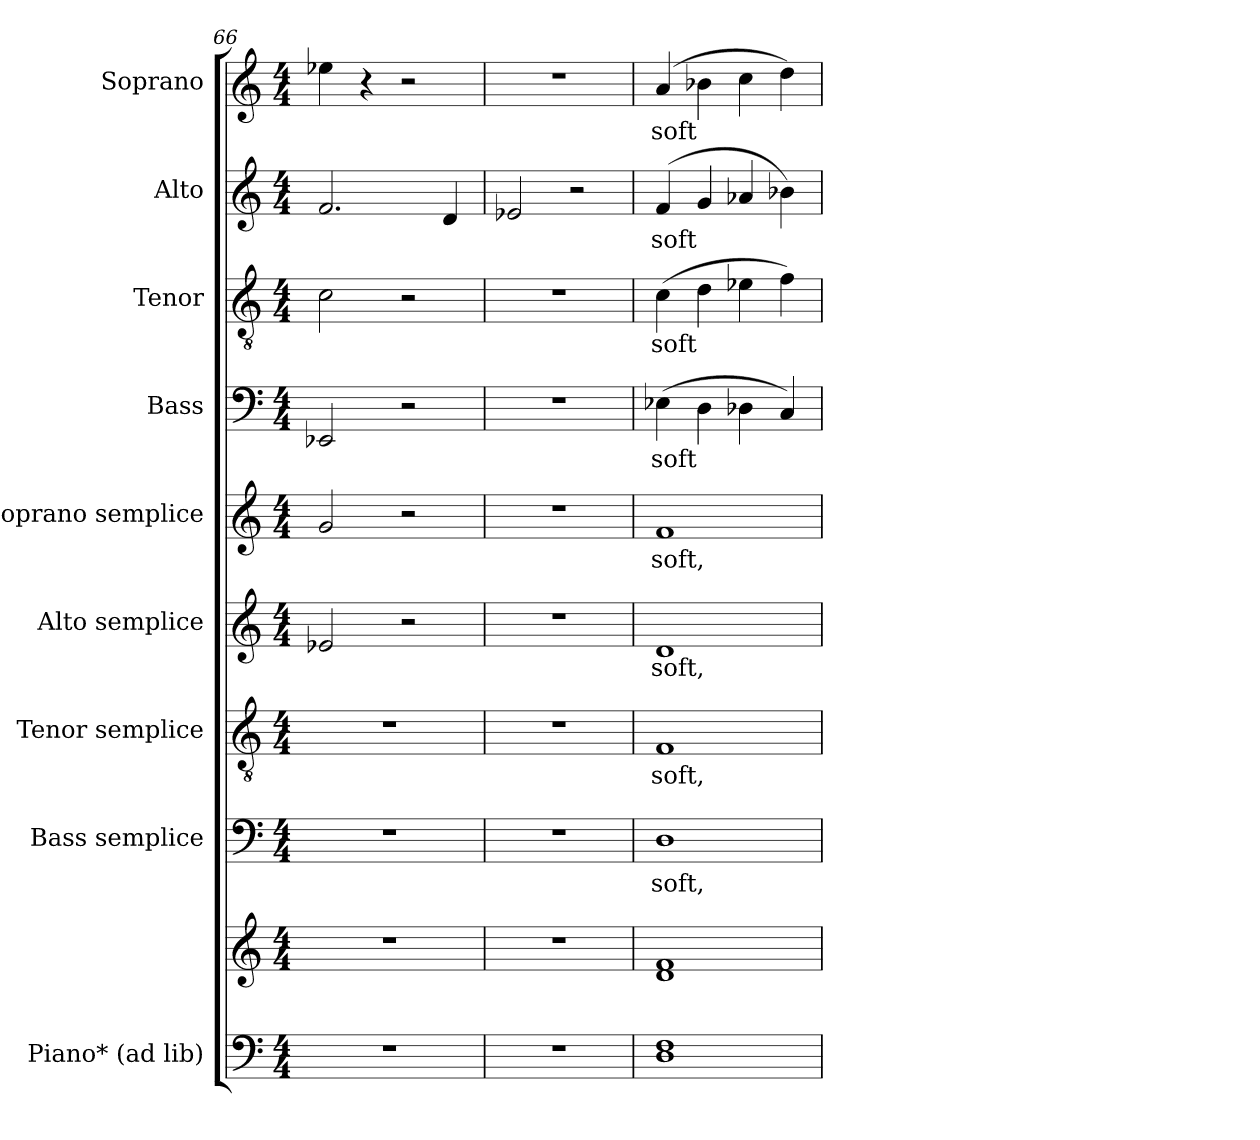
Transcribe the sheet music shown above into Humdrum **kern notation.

**kern	**kern	**kern	**text	**kern	**text	**kern	**text	**kern	**text	**kern	**text	**kern	**text	**kern	**text	**kern	**text
*part9	*part9	*part8	*part8	*part7	*part7	*part6	*part6	*part5	*part5	*part4	*part4	*part3	*part3	*part2	*part2	*part1	*part1
*staff10	*staff9	*staff8	*staff8	*staff7	*staff7	*staff6	*staff6	*staff5	*staff5	*staff4	*staff4	*staff3	*staff3	*staff2	*staff2	*staff1	*staff1
*I"Piano* (ad lib)	*	*I"Bass semplice	*	*I"Tenor semplice	*	*I"Alto semplice	*	*I"Soprano semplice	*	*I"Bass	*	*I"Tenor	*	*I"Alto	*	*I"Soprano	*
*	*	*I'B.	*	*I'T.	*	*I'A.	*	*I'S.	*	*I'B.	*	*I'T.	*	*I'A.	*	*I'S.	*
*clefF4	*clefG2	*clefF4	*	*clefGv2	*	*clefG2	*	*clefG2	*	*clefF4	*	*clefGv2	*	*clefG2	*	*clefG2	*
*	*	*	*	*ITrd7c12	*	*	*	*	*	*	*	*ITrd7c12	*	*	*	*	*
*k[]	*k[]	*k[]	*	*k[]	*	*k[]	*	*k[]	*	*k[]	*	*k[]	*	*k[]	*	*k[]	*
*C:	*C:	*C:	*	*C:	*	*C:	*	*C:	*	*C:	*	*C:	*	*C:	*	*C:	*
*M4/4	*M4/4	*M4/4	*	*M4/4	*	*M4/4	*	*M4/4	*	*M4/4	*	*M4/4	*	*M4/4	*	*M4/4	*
=66	=66	=66	=66	=66	=66	=66	=66	=66	=66	=66	=66	=66	=66	=66	=66	=66	=66
1r	1r	1r	.	1r	.	2e-Xi/	.	2gi/	.	2EE-Xi/	.	2Ci\	.	2.fi/	.	4ee-Xi\	.
.	.	.	.	.	.	.	.	.	.	.	.	.	.	.	.	4r	.
.	.	.	.	.	.	2r	.	2r	.	2r	.	2r	.	.	.	2r	.
.	.	.	.	.	.	.	.	.	.	.	.	.	.	4di/	.	.	.
=67	=67	=67	=67	=67	=67	=67	=67	=67	=67	=67	=67	=67	=67	=67	=67	=67	=67
1r	1r	1r	.	1r	.	1r	.	1r	.	1r	.	1r	.	2e-Xi/	.	1r	.
.	.	.	.	.	.	.	.	.	.	.	.	.	.	2r	.	.	.
=68	=68	=68	=68	=68	=68	=68	=68	=68	=68	=68	=68	=68	=68	=68	=68	=68	=68
!	!	!	!LO:LY:b:color=#000000	!	!	!	!	!	!	!	!	!	!	!	!	!	!
!	!	!	!	!	!LO:LY:b:color=#000000	!	!	!	!	!	!	!	!	!	!	!	!
!	!	!	!	!	!	!	!LO:LY:b:color=#000000	!	!	!	!	!	!	!	!	!	!
!	!	!	!	!	!	!	!	!	!LO:LY:b:color=#000000	!	!	!	!	!	!	!	!
!	!	!	!	!	!	!	!	!	!	!	!LO:LY:b:color=#000000	!	!	!	!	!	!
!	!	!	!	!	!	!	!	!	!	!	!	!	!LO:LY:b:color=#000000	!	!	!	!
!	!	!	!	!	!	!	!	!	!	!	!	!	!	!	!LO:LY:b:color=#000000	!	!
!	!	!	!	!	!	!	!	!	!	!	!	!	!	!	!	!	!LO:LY:b:color=#000000
1Di 1Fi	1di 1fi	1Di	soft,	1FFi	soft,	1di	soft,	1fi	soft,	(4E-Xi\	soft	(4Ci\	soft	(4fi/	soft	(4ai/	soft
.	.	.	.	.	.	.	.	.	.	4Di\	.	4Di\	.	4gi/	.	4b-Xi\	.
.	.	.	.	.	.	.	.	.	.	4D-Xi\	.	4E-Xi\	.	4a-Xi/	.	4cci\	.
.	.	.	.	.	.	.	.	.	.	4Ci/)	.	4Fi\)	.	4b-Xi\)	.	4ddi\)	.
=	=	=	=	=	=	=	=	=	=	=	=	=	=	=	=	=	=
*-	*-	*-	*-	*-	*-	*-	*-	*-	*-	*-	*-	*-	*-	*-	*-	*-	*-
